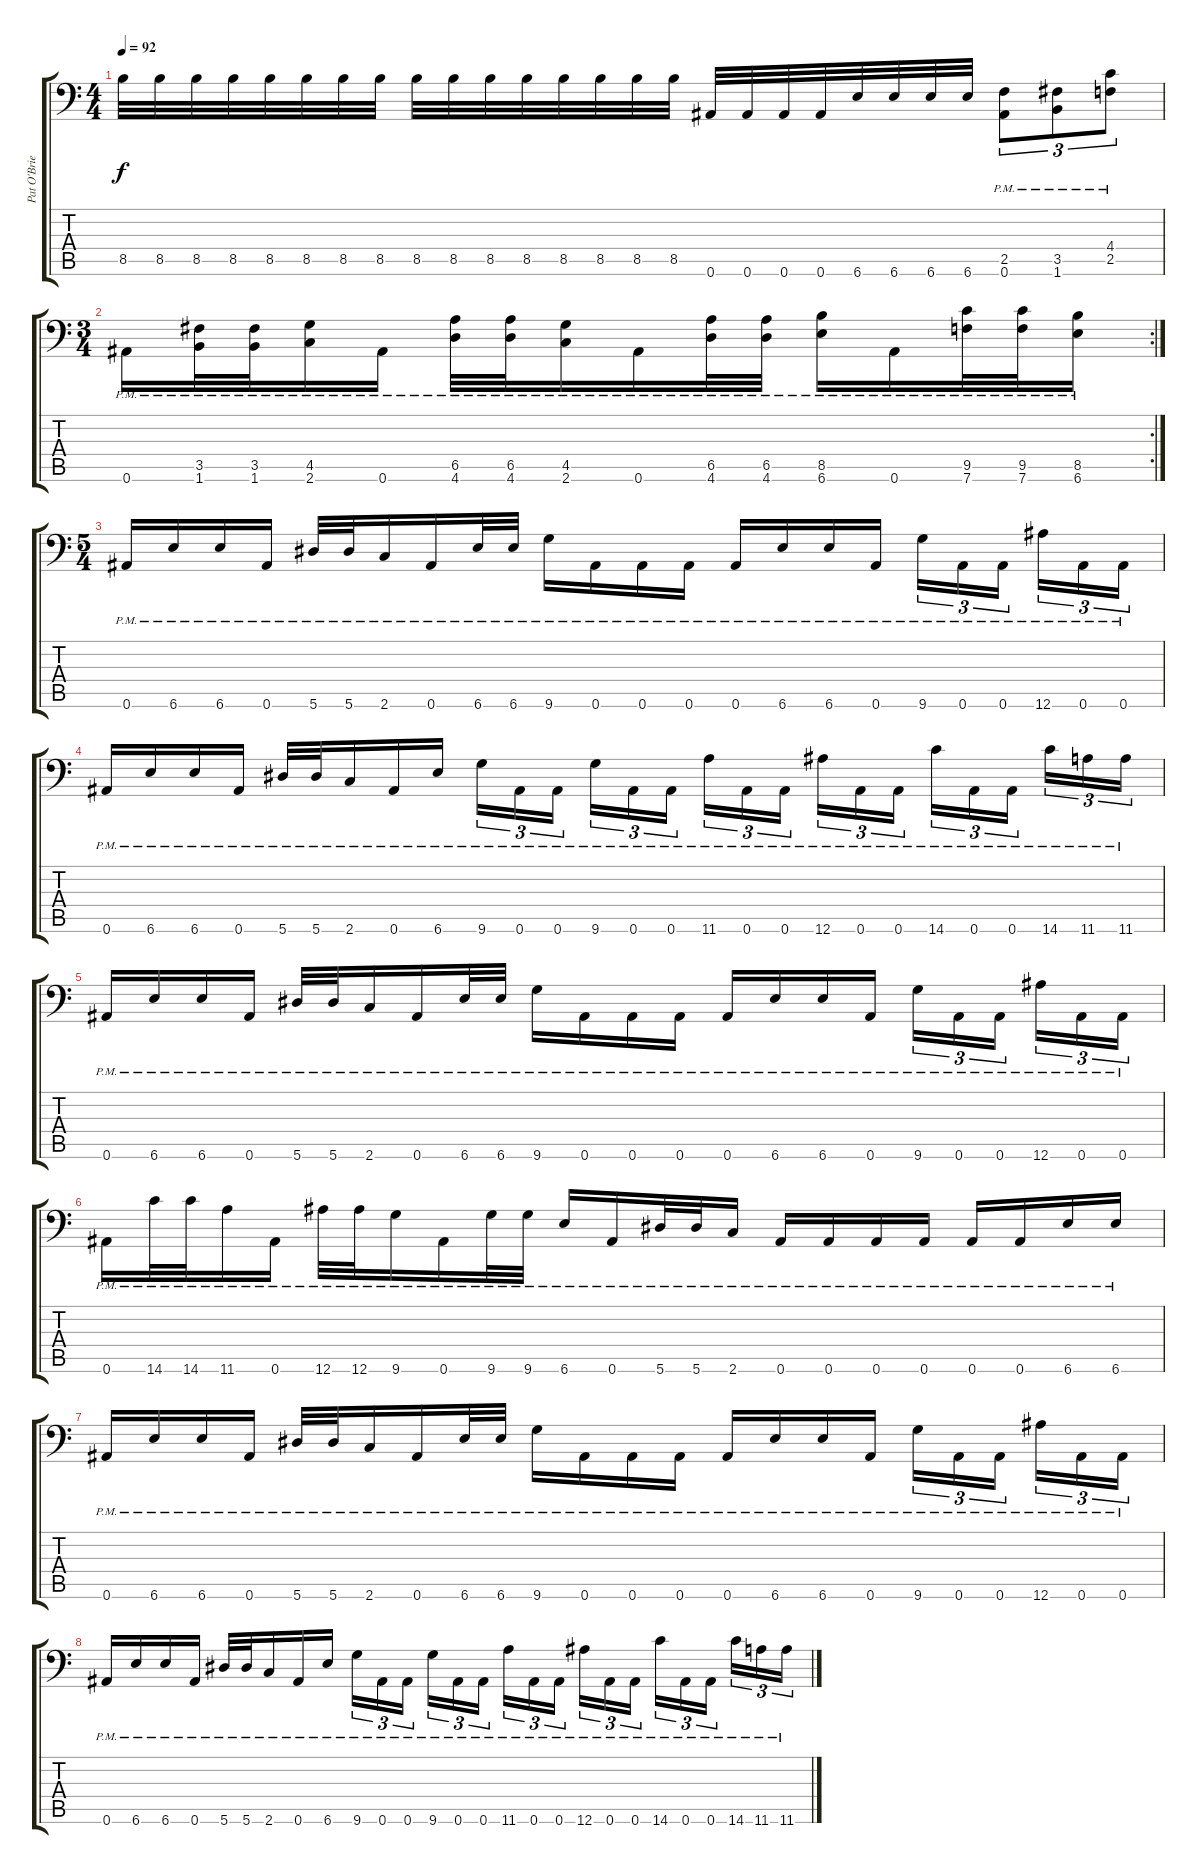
\track ("Pat O'Brien (Rhythm)" "Pat O'Brie") {instrument distortionguitar}
\staff {score tabs}
\tuning (Bb3 F3 Db3 Ab2 Eb2 Bb1) {hide}
\ts (4 4)
\tempo 92
\clef f4
\ks c
8.5.32{dy f} 8.5.32 8.5.32 8.5.32 8.5.32 8.5.32 8.5.32 8.5.32 8.5.32 8.5.32 8.5.32 8.5.32 8.5.32 8.5.32 8.5.32 8.5.32 0.6.32 0.6.32 0.6.32 0.6.32 6.6.32 6.6.32 6.6.32 6.6.32 (2.5{pm} 0.6).8{tu (3 2)} (3.5{pm} 1.6).8{tu (3 2)} (4.4{pm} 2.5).8{tu (3 2)} |
\rc 2
\ts (3 4)
0.6{pm}.16 (3.5{pm} 1.6{pm}).32 (3.5{pm} 1.6{pm}).32 (4.5{pm} 2.6{pm}).16 0.6{pm}.16 (6.5{pm} 4.6{pm}).32 (6.5{pm} 4.6{pm}).32 (4.5{pm} 2.6{pm}).16 0.6{pm}.16 (6.5{pm} 4.6{pm}).32 (6.5{pm} 4.6{pm}).32 (8.5{pm} 6.6{pm}).16 0.6{pm}.16 (9.5{pm} 7.6{pm}).32 (9.5{pm} 7.6{pm}).32 (8.5{pm} 6.6{pm}).16 |
\ts (5 4)
0.6{pm}.16 6.6{pm}.16 6.6{pm}.16 0.6{pm}.16 5.6{pm}.32 5.6{pm}.32 2.6{pm}.16 0.6{pm}.16 6.6{pm}.32 6.6{pm}.32 9.6{pm}.16 0.6{pm}.16 0.6{pm}.16 0.6{pm}.16 0.6{pm}.16 6.6{pm}.16 6.6{pm}.16 0.6{pm}.16 9.6{pm}.16{tu (3 2)} 0.6{pm}.16{tu (3 2)} 0.6{pm}.16{tu (3 2) beam splitsecondary} 12.6{pm}.16{tu (3 2)} 0.6{pm}.16{tu (3 2)} 0.6{pm}.16{tu (3 2)} |
0.6{pm}.16 6.6{pm}.16 6.6{pm}.16 0.6{pm}.16 5.6{pm}.32 5.6{pm}.32 2.6{pm}.16 0.6{pm}.16 6.6{pm}.16 9.6{pm}.16{tu (3 2)} 0.6{pm}.16{tu (3 2)} 0.6{pm}.16{tu (3 2) beam splitsecondary} 9.6{pm}.16{tu (3 2)} 0.6{pm}.16{tu (3 2)} 0.6{pm}.16{tu (3 2)} 11.6{pm}.16{tu (3 2)} 0.6{pm}.16{tu (3 2)} 0.6{pm}.16{tu (3 2) beam splitsecondary} 12.6{pm}.16{tu (3 2)} 0.6{pm}.16{tu (3 2)} 0.6{pm}.16{tu (3 2)} 14.6{pm}.16{tu (3 2)} 0.6{pm}.16{tu (3 2)} 0.6{pm}.16{tu (3 2) beam splitsecondary} 14.6{pm}.16{tu (3 2)} 11.6{pm}.16{tu (3 2)} 11.6{pm}.16{tu (3 2)} |
0.6{pm}.16 6.6{pm}.16 6.6{pm}.16 0.6{pm}.16 5.6{pm}.32 5.6{pm}.32 2.6{pm}.16 0.6{pm}.16 6.6{pm}.32 6.6{pm}.32 9.6{pm}.16 0.6{pm}.16 0.6{pm}.16 0.6{pm}.16 0.6{pm}.16 6.6{pm}.16 6.6{pm}.16 0.6{pm}.16 9.6{pm}.16{tu (3 2)} 0.6{pm}.16{tu (3 2)} 0.6{pm}.16{tu (3 2) beam splitsecondary} 12.6{pm}.16{tu (3 2)} 0.6{pm}.16{tu (3 2)} 0.6{pm}.16{tu (3 2)} |
0.6{pm}.16 14.6{pm}.32 14.6{pm}.32 11.6{pm}.16 0.6{pm}.16 12.6{pm}.32 12.6{pm}.32 9.6{pm}.16 0.6{pm}.16 9.6{pm}.32 9.6{pm}.32 6.6{pm}.16 0.6{pm}.16 5.6{pm}.32 5.6{pm}.32 2.6{pm}.16 0.6{pm}.16 0.6{pm}.16 0.6{pm}.16 0.6{pm}.16 0.6{pm}.16 0.6{pm}.16 6.6{pm}.16 6.6{pm}.16 |
0.6{pm}.16 6.6{pm}.16 6.6{pm}.16 0.6{pm}.16 5.6{pm}.32 5.6{pm}.32 2.6{pm}.16 0.6{pm}.16 6.6{pm}.32 6.6{pm}.32 9.6{pm}.16 0.6{pm}.16 0.6{pm}.16 0.6{pm}.16 0.6{pm}.16 6.6{pm}.16 6.6{pm}.16 0.6{pm}.16 9.6{pm}.16{tu (3 2)} 0.6{pm}.16{tu (3 2)} 0.6{pm}.16{tu (3 2) beam splitsecondary} 12.6{pm}.16{tu (3 2)} 0.6{pm}.16{tu (3 2)} 0.6{pm}.16{tu (3 2)} |
0.6{pm}.16 6.6{pm}.16 6.6{pm}.16 0.6{pm}.16 5.6{pm}.32 5.6{pm}.32 2.6{pm}.16 0.6{pm}.16 6.6{pm}.16 9.6{pm}.16{tu (3 2)} 0.6{pm}.16{tu (3 2)} 0.6{pm}.16{tu (3 2) beam splitsecondary} 9.6{pm}.16{tu (3 2)} 0.6{pm}.16{tu (3 2)} 0.6{pm}.16{tu (3 2)} 11.6{pm}.16{tu (3 2)} 0.6{pm}.16{tu (3 2)} 0.6{pm}.16{tu (3 2) beam splitsecondary} 12.6{pm}.16{tu (3 2)} 0.6{pm}.16{tu (3 2)} 0.6{pm}.16{tu (3 2)} 14.6{pm}.16{tu (3 2)} 0.6{pm}.16{tu (3 2)} 0.6{pm}.16{tu (3 2) beam splitsecondary} 14.6{pm}.16{tu (3 2)} 11.6{pm}.16{tu (3 2)} 11.6{pm}.16{tu (3 2)}
